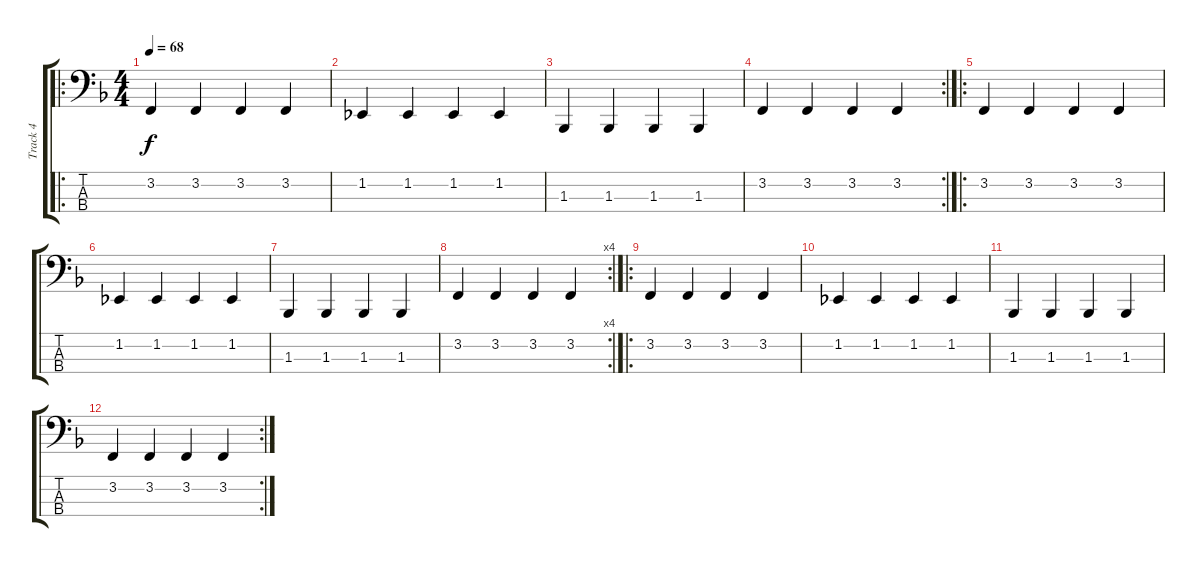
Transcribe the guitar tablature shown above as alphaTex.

\track ("Track 4" "Track 4") {instrument acousticgrandpiano}
\staff {score tabs}
\tuning (G2 D2 A1 E1) {hide}
\ro
\ts (4 4)
\tempo 68
\clef f4
\ks f
3.2.4{dy f} 3.2.4 3.2.4 3.2.4 |
1.2.4 1.2.4 1.2.4 1.2.4 |
1.3.4 1.3.4 1.3.4 1.3.4 |
\rc 2
3.2.4 3.2.4 3.2.4 3.2.4 |
\ro
3.2.4 3.2.4 3.2.4 3.2.4 |
1.2.4 1.2.4 1.2.4 1.2.4 |
1.3.4 1.3.4 1.3.4 1.3.4 |
\rc 4
3.2.4 3.2.4 3.2.4 3.2.4 |
\ro
3.2.4 3.2.4 3.2.4 3.2.4 |
1.2.4 1.2.4 1.2.4 1.2.4 |
1.3.4 1.3.4 1.3.4 1.3.4 |
\rc 2
3.2.4 3.2.4 3.2.4 3.2.4
